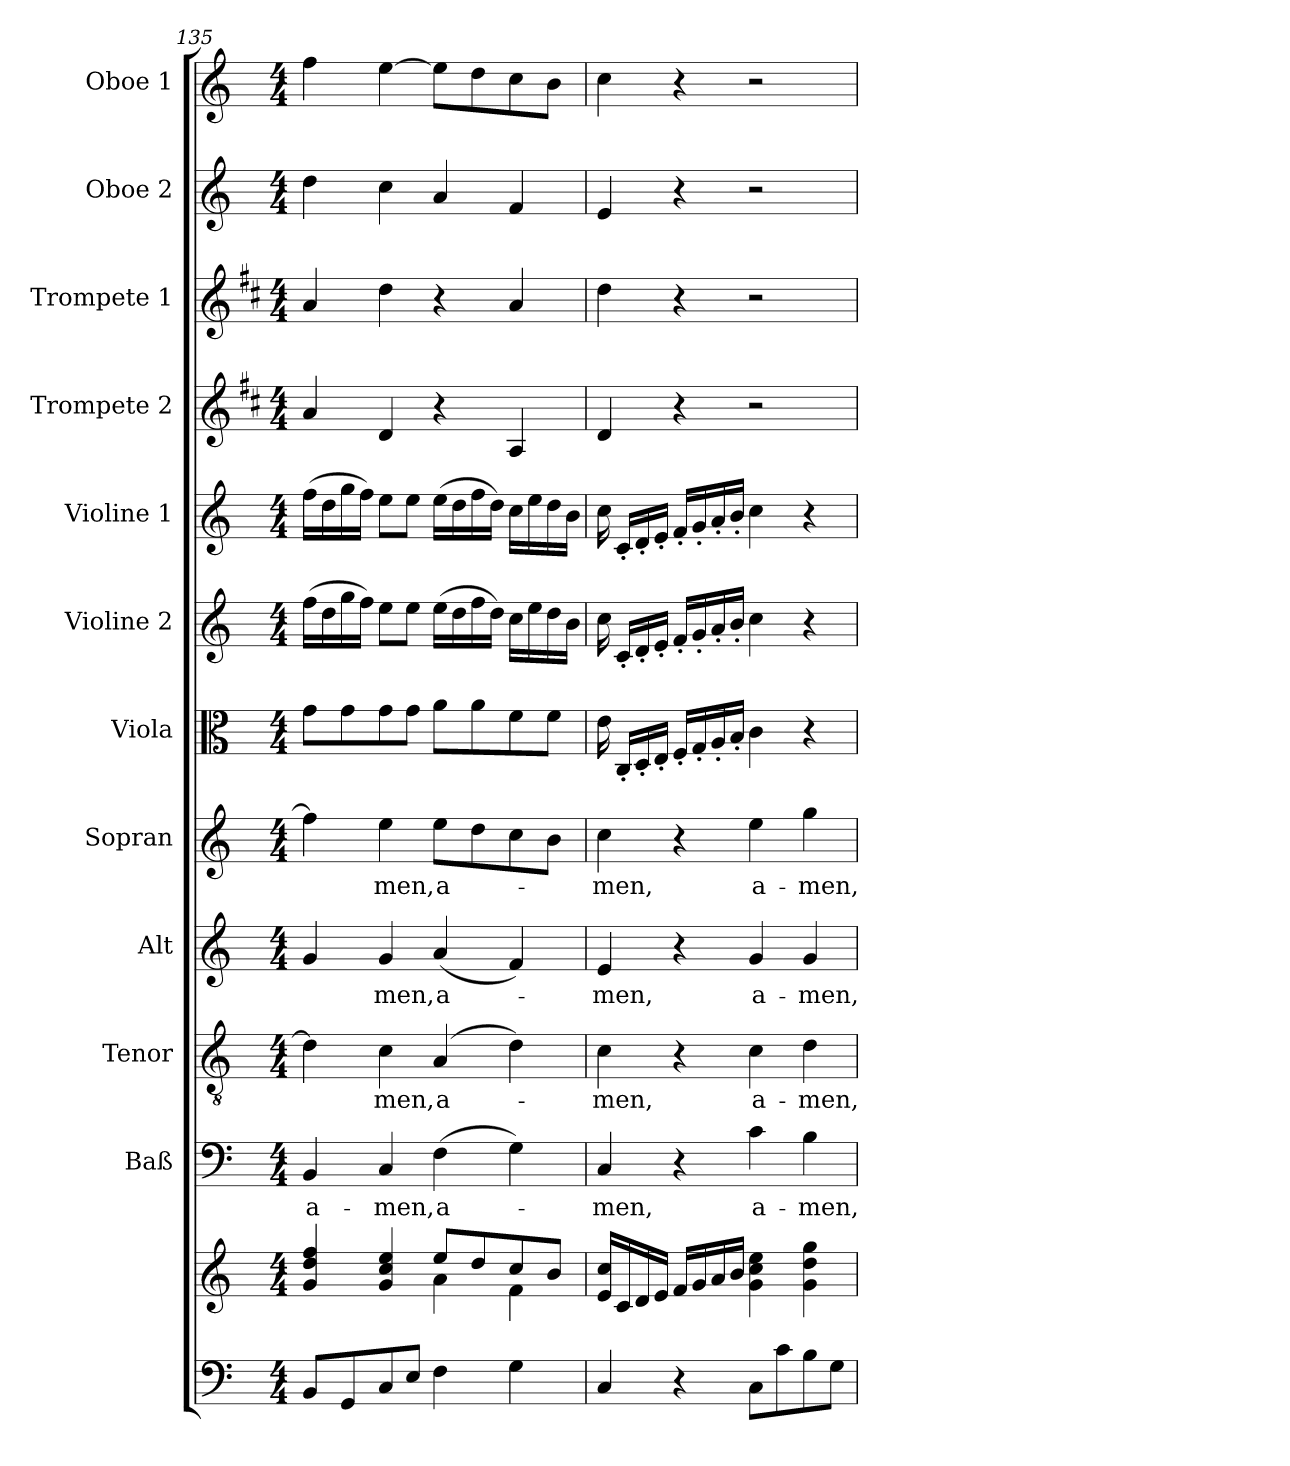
**kern	**kern	**kern	**text	**kern	**text	**kern	**text	**kern	**text	**kern	**kern	**kern	**kern	**kern	**kern	**kern
*part12	*part12	*part11	*part11	*part10	*part10	*part9	*part9	*part8	*part8	*part7	*part6	*part5	*part4	*part3	*part2	*part1
*staff13	*staff12	*staff11	*staff11	*staff10	*staff10	*staff9	*staff9	*staff8	*staff8	*staff7	*staff6	*staff5	*staff4	*staff3	*staff2	*staff1
*	*	*I"Baß	*	*I"Tenor	*	*I"Alt	*	*I"Sopran	*	*I"Viola	*I"Violine 2	*I"Violine 1	*I"Trompete 2	*I"Trompete 1	*I"Oboe 2	*I"Oboe 1
*	*	*I'Baß	*	*I'Ten	*	*I'Alt	*	*I'Sop	*	*I'Vla.	*I'Vln. 2	*I'Vln. 1	*I'Trp. 2	*I'Trp. 1	*I'Ob. 2	*I'Ob. 1
*clefF4	*clefG2	*clefF4	*	*clefGv2	*	*clefG2	*	*clefG2	*	*clefC3	*clefG2	*clefG2	*clefG2	*clefG2	*clefG2	*clefG2
*	*	*	*	*	*	*	*	*	*	*	*	*	*ITrd1c2	*ITrd1c2	*	*
*k[]	*k[]	*k[]	*	*k[]	*	*k[]	*	*k[]	*	*k[]	*k[]	*k[]	*k[]	*k[]	*k[]	*k[]
*C:	*C:	*C:	*	*C:	*	*C:	*	*C:	*	*C:	*C:	*C:	*C:	*C:	*C:	*C:
*M4/4	*M4/4	*M4/4	*	*M4/4	*	*M4/4	*	*M4/4	*	*M4/4	*M4/4	*M4/4	*M4/4	*M4/4	*M4/4	*M4/4
=135	=135	=135	=135	=135	=135	=135	=135	=135	=135	=135	=135	=135	=135	=135	=135	=135
*	*^	*	*	*	*	*	*	*	*	*	*	*	*	*	*	*
!	!	!	!	!LO:LY:b	!	!	!	!	!	!	!	!	!	!	!	!	!
8BB/L	4g/ 4dd/ 4ff/	2ryy	4BB/	a-	4d\]	.	4g/	.	4ff\]	.	8g\L	(>16ff\LL	(>16ff\LL	4g/	4g/	4dd\	4ff\
.	.	.	.	.	.	.	.	.	.	.	.	16dd\	16dd\	.	.	.	.
8GG/	.	.	.	.	.	.	.	.	.	.	8g\	16gg\	16gg\	.	.	.	.
.	.	.	.	.	.	.	.	.	.	.	.	16ff\JJ)	16ff\JJ)	.	.	.	.
!	!	!	!	!LO:LY:b	!	!LO:LY:b	!	!LO:LY:b	!	!LO:LY:b	!	!	!	!	!	!	!
8C/	4g/ 4cc/ 4ee/	.	4C/	-men,	4c\	-men,	4g/	-men,	4ee\	-men,	8g\	8ee\L	8ee\L	4c/	4cc\	4cc\	[4ee\
8E/J	.	.	.	.	.	.	.	.	.	.	8g\J	8ee\J	8ee\J	.	.	.	.
!	!	!	!	!LO:LY:b	!	!LO:LY:b	!	!LO:LY:b	!	!LO:LY:b	!	!	!	!	!	!	!
4F\	8ee/L	4a\	(>4F\	a-	(4A/	a-	(<4a/	a-	8ee\L	a-	8a\L	(>16ee\LL	(>16ee\LL	4r	4r	4a/	8ee\L]
.	.	.	.	.	.	.	.	.	.	.	.	16dd\	16dd\	.	.	.	.
.	8dd/	.	.	.	.	.	.	.	8dd\	.	8a\	16ff\	16ff\	.	.	.	8dd\
.	.	.	.	.	.	.	.	.	.	.	.	16dd\JJ)	16dd\JJ)	.	.	.	.
4G\	8cc/	4f\	4G\)	.	4d\)	.	4f/)	.	8cc\	.	8f\	16cc\LL	16cc\LL	4G/	4g/	4f/	8cc\
.	.	.	.	.	.	.	.	.	.	.	.	16ee\	16ee\	.	.	.	.
.	8b/J	.	.	.	.	.	.	.	8b\J	.	8f\J	16dd\	16dd\	.	.	.	8b\J
.	.	.	.	.	.	.	.	.	.	.	.	16b\JJ	16b\JJ	.	.	.	.
*	*v	*v	*	*	*	*	*	*	*	*	*	*	*	*	*	*	*
!!LO:PB:g=z
=136	=136	=136	=136	=136	=136	=136	=136	=136	=136	=136	=136	=136	=136	=136	=136	=136
!	!	!	!LO:LY:b	!	!LO:LY:b	!	!LO:LY:b	!	!LO:LY:b	!	!	!	!	!	!	!
4C/	16e/ 16cc/LL	4C/	-men,	4c\	-men,	4e/	-men,	4cc\	-men,	16e\	16cc\	16cc\	4c/	4cc\	4e/	4cc\
.	16c/	.	.	.	.	.	.	.	.	16C'</LL	16c'</LL	16c'</LL	.	.	.	.
.	16d/	.	.	.	.	.	.	.	.	16D'</	16d'</	16d'</	.	.	.	.
.	16e/JJ	.	.	.	.	.	.	.	.	16E'</JJ	16e'</JJ	16e'</JJ	.	.	.	.
4r	16f/LL	4r	.	4r	.	4r	.	4r	.	16F'</LL	16f'</LL	16f'</LL	4r	4r	4r	4r
.	16g/	.	.	.	.	.	.	.	.	16G'</	16g'</	16g'</	.	.	.	.
.	16a/	.	.	.	.	.	.	.	.	16A'</	16a'</	16a'</	.	.	.	.
.	16b/JJ	.	.	.	.	.	.	.	.	16B'</JJ	16b'</JJ	16b'</JJ	.	.	.	.
!	!	!	!LO:LY:b	!	!LO:LY:b	!	!LO:LY:b	!	!LO:LY:b	!	!	!	!	!	!	!
8C\L	4g\ 4cc\ 4ee\	4c\	a-	4c\	a-	4g/	a-	4ee\	a-	4c\	4cc\	4cc\	2r	2r	2r	2r
8c\	.	.	.	.	.	.	.	.	.	.	.	.	.	.	.	.
!	!	!	!LO:LY:b	!	!LO:LY:b	!	!LO:LY:b	!	!LO:LY:b	!	!	!	!	!	!	!
8B\	4g\ 4dd\ 4gg\	4B\	-men,	4d\	-men,	4g/	-men,	4gg\	-men,	4r	4r	4r	.	.	.	.
8G\J	.	.	.	.	.	.	.	.	.	.	.	.	.	.	.	.
=	=	=	=	=	=	=	=	=	=	=	=	=	=	=	=	=
*-	*-	*-	*-	*-	*-	*-	*-	*-	*-	*-	*-	*-	*-	*-	*-	*-
